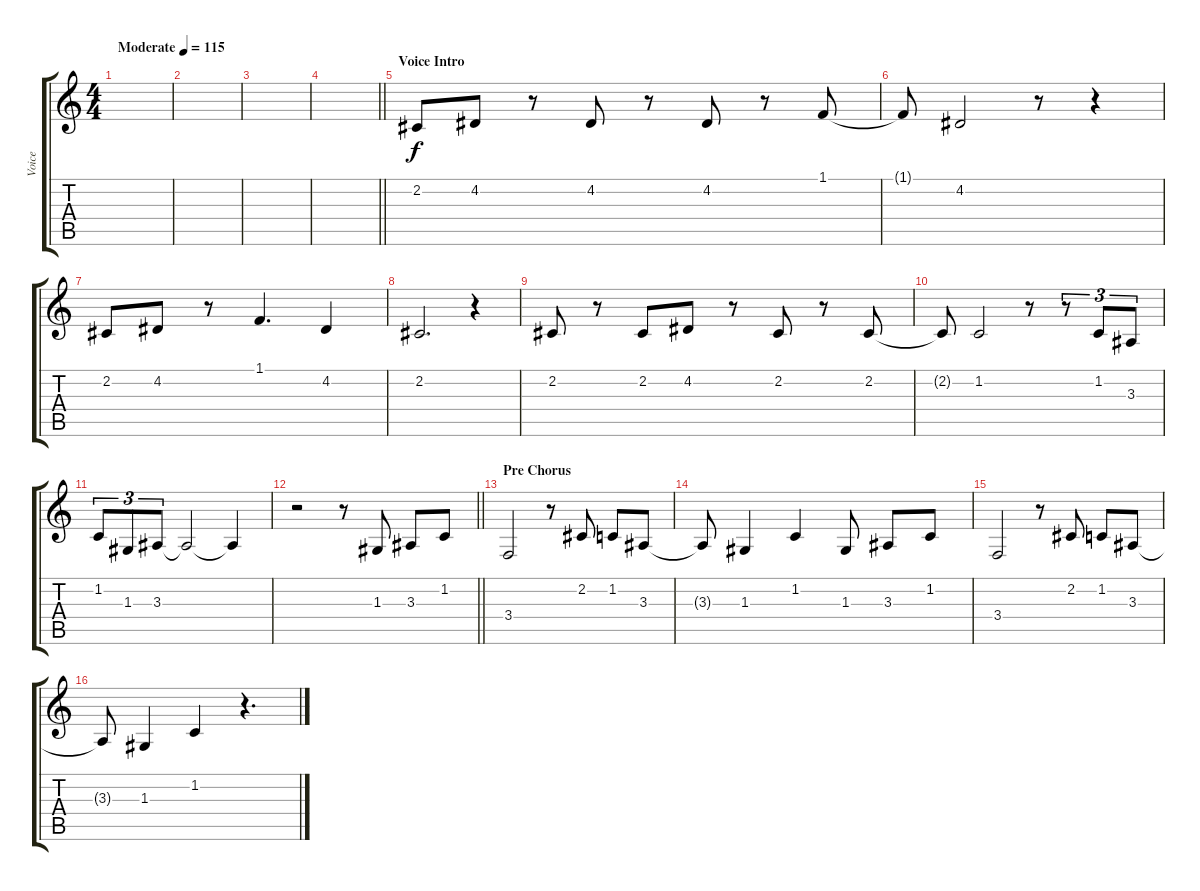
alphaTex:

\track ("Voice" "Voice") {instrument lead6voice}
\staff {score tabs}
\tuning (E4 B3 G3 D3 A2 E2) {hide}
\ts (4 4)
\tempo (115 "Moderate")
\clef g2
\ks c
|
|
|
\barLineRight lightlight
|
\section ("" "Voice Intro")
2.2.8 4.2.8 r.8 4.2.8 r.8 4.2.8 r.8 1.1.8 |
1.1{t}.8 4.2.2 r.8 r.4 |
2.2.8 4.2.8 r.8 1.1.4{d} 4.2.4 |
2.2.2{d} r.4 |
2.2.8 r.8 2.2.8 4.2.8 r.8 2.2.8 r.8 2.2.8 |
2.2{t}.8 1.2.2 r.8 r.8{tu (3 2)} 1.2.8{tu (3 2)} 3.3.8{tu (3 2)} |
1.2.8{tu (3 2)} 1.3.8{tu (3 2)} 3.3.8{tu (3 2)} 3.3{t}.2 3.3{t}.4 |
\barLineRight lightlight
r.2 r.8 1.3.8 3.3.8 1.2.8 |
\section ("" "Pre Chorus")
3.4.2 r.8 2.2.8 1.2.8 3.3.8 |
3.3{t}.8 1.3.4 1.2.4 1.3.8 3.3.8 1.2.8 |
3.4.2 r.8 2.2.8 1.2.8 3.3.8 |
3.3{t}.8 1.3.4 1.2.4 r.4{d}
